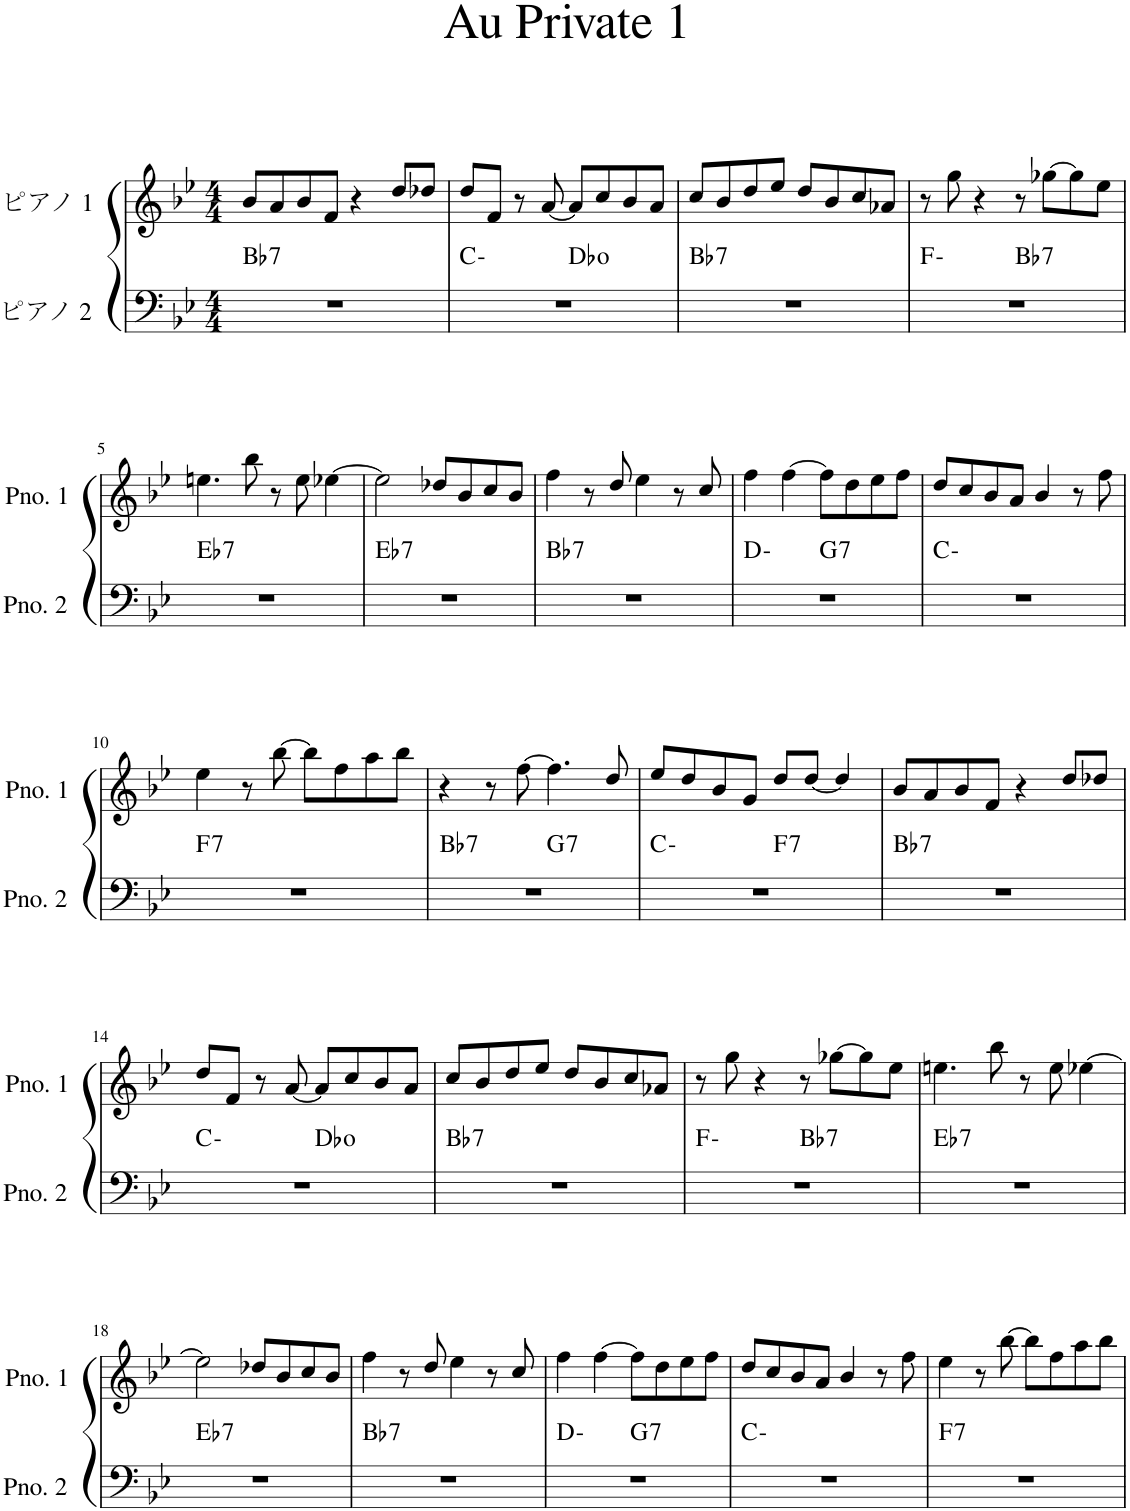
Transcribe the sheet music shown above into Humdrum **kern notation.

**kern	**harte	**kern
*part2	*part2	*part1
*staff2	*	*staff1
*I"ピアノ 2	*	*I"ピアノ 1
*clefF4	*	*clefG2
*k[b-e-]	*	*k[b-e-]
*M4/4	*	*M4/4
=1	=1	=1
!	!LO:H:kt=7	!
1r	Bb:7	8b-/L
.	.	8a/
.	.	8b-/
.	.	8f/J
.	.	4r
.	.	8dd/L
.	.	8dd-X/J
=2	=2	=2
*^	*	*
1r	2ryy	C:min	8dd/L
.	.	.	8f/J
.	.	.	8r
.	.	.	[8a/
.	2ryy	Db:dim	8a/L]
.	.	.	8cc/
.	.	.	8b-/
.	.	.	8a/J
=3	=3	=3	=3
!	!	!LO:H:kt=7	!
*v	*v	*	*
1r	Bb:7	8cc/L
.	.	8b-/
.	.	8dd/
.	.	8ee-/J
.	.	8dd/L
.	.	8b-/
.	.	8cc/
.	.	8a-X/J
=4	=4	=4
*^	*	*
1r	2ryy	F:min	8r
.	.	.	8gg\
.	.	.	4r
!	!	!LO:H:kt=7	!
.	2ryy	Bb:7	8r
.	.	.	[8gg-X\L
.	.	.	8gg-\]
.	.	.	8ee-\J
!!LO:LB:g=z
=5	=5	=5	=5
!	!	!LO:H:kt=7	!
*v	*v	*	*
1r	Eb:7	4.een\
.	.	8bb-\
.	.	8r
.	.	8ee\
.	.	[4ee-X\
=6	=6	=6
!	!LO:H:kt=7	!
1r	Eb:7	2ee-\]
.	.	8dd-X/L
.	.	8b-/
.	.	8cc/
.	.	8b-/J
=7	=7	=7
!	!LO:H:kt=7	!
1r	Bb:7	4ff\
.	.	8r
.	.	8dd/
.	.	4ee-\
.	.	8r
.	.	8cc/
=8	=8	=8
*^	*	*
1r	2ryy	D:min	4ff\
.	.	.	[4ff\
!	!	!LO:H:kt=7	!
.	2ryy	G:7	8ff\L]
.	.	.	8dd\
.	.	.	8ee-\
.	.	.	8ff\J
*v	*v	*	*
=9	=9	=9
1r	C:min	8dd/L
.	.	8cc/
.	.	8b-/
.	.	8a/J
.	.	4b-/
.	.	8r
.	.	8ff\
!!LO:LB:g=z
=10	=10	=10
!	!LO:H:kt=7	!
1r	F:7	4ee-\
.	.	8r
.	.	[8bb-\
.	.	8bb-\L]
.	.	8ff\
.	.	8aa\
.	.	8bb-\J
=11	=11	=11
!	!LO:H:kt=7	!
*^	*	*
1r	2ryy	Bb:7	4r
.	.	.	8r
.	.	.	[8ff\
!	!	!LO:H:kt=7	!
.	2ryy	G:7	4.ff\]
.	.	.	8dd/
=12	=12	=12	=12
1r	2ryy	C:min	8ee-/L
.	.	.	8dd/
.	.	.	8b-/
.	.	.	8g/J
!	!	!LO:H:kt=7	!
.	2ryy	F:7	8dd/L
.	.	.	[8dd/J
.	.	.	4dd/]
=13	=13	=13	=13
!	!	!LO:H:kt=7	!
*v	*v	*	*
1r	Bb:7	8b-/L
.	.	8a/
.	.	8b-/
.	.	8f/J
.	.	4r
.	.	8dd/L
.	.	8dd-X/J
!!LO:LB:g=z
=14	=14	=14
*^	*	*
1r	2ryy	C:min	8dd/L
.	.	.	8f/J
.	.	.	8r
.	.	.	[8a/
.	2ryy	Db:dim	8a/L]
.	.	.	8cc/
.	.	.	8b-/
.	.	.	8a/J
=15	=15	=15	=15
!	!	!LO:H:kt=7	!
*v	*v	*	*
1r	Bb:7	8cc/L
.	.	8b-/
.	.	8dd/
.	.	8ee-/J
.	.	8dd/L
.	.	8b-/
.	.	8cc/
.	.	8a-X/J
=16	=16	=16
*^	*	*
1r	2ryy	F:min	8r
.	.	.	8gg\
.	.	.	4r
!	!	!LO:H:kt=7	!
.	2ryy	Bb:7	8r
.	.	.	[8gg-X\L
.	.	.	8gg-\]
.	.	.	8ee-\J
=17	=17	=17	=17
!	!	!LO:H:kt=7	!
*v	*v	*	*
1r	Eb:7	4.een\
.	.	8bb-\
.	.	8r
.	.	8ee\
.	.	[4ee-X\
!!LO:LB:g=z
=18	=18	=18
!	!LO:H:kt=7	!
1r	Eb:7	2ee-\]
.	.	8dd-X/L
.	.	8b-/
.	.	8cc/
.	.	8b-/J
=19	=19	=19
!	!LO:H:kt=7	!
1r	Bb:7	4ff\
.	.	8r
.	.	8dd/
.	.	4ee-\
.	.	8r
.	.	8cc/
=20	=20	=20
*^	*	*
1r	2ryy	D:min	4ff\
.	.	.	[4ff\
!	!	!LO:H:kt=7	!
.	2ryy	G:7	8ff\L]
.	.	.	8dd\
.	.	.	8ee-\
.	.	.	8ff\J
*v	*v	*	*
=21	=21	=21
1r	C:min	8dd/L
.	.	8cc/
.	.	8b-/
.	.	8a/J
.	.	4b-/
.	.	8r
.	.	8ff\
=22	=22	=22
!	!LO:H:kt=7	!
1r	F:7	4ee-\
.	.	8r
.	.	[8bb-\
.	.	8bb-\L]
.	.	8ff\
.	.	8aa\
.	.	8bb-\J
=	=	=
*-	*-	*-
